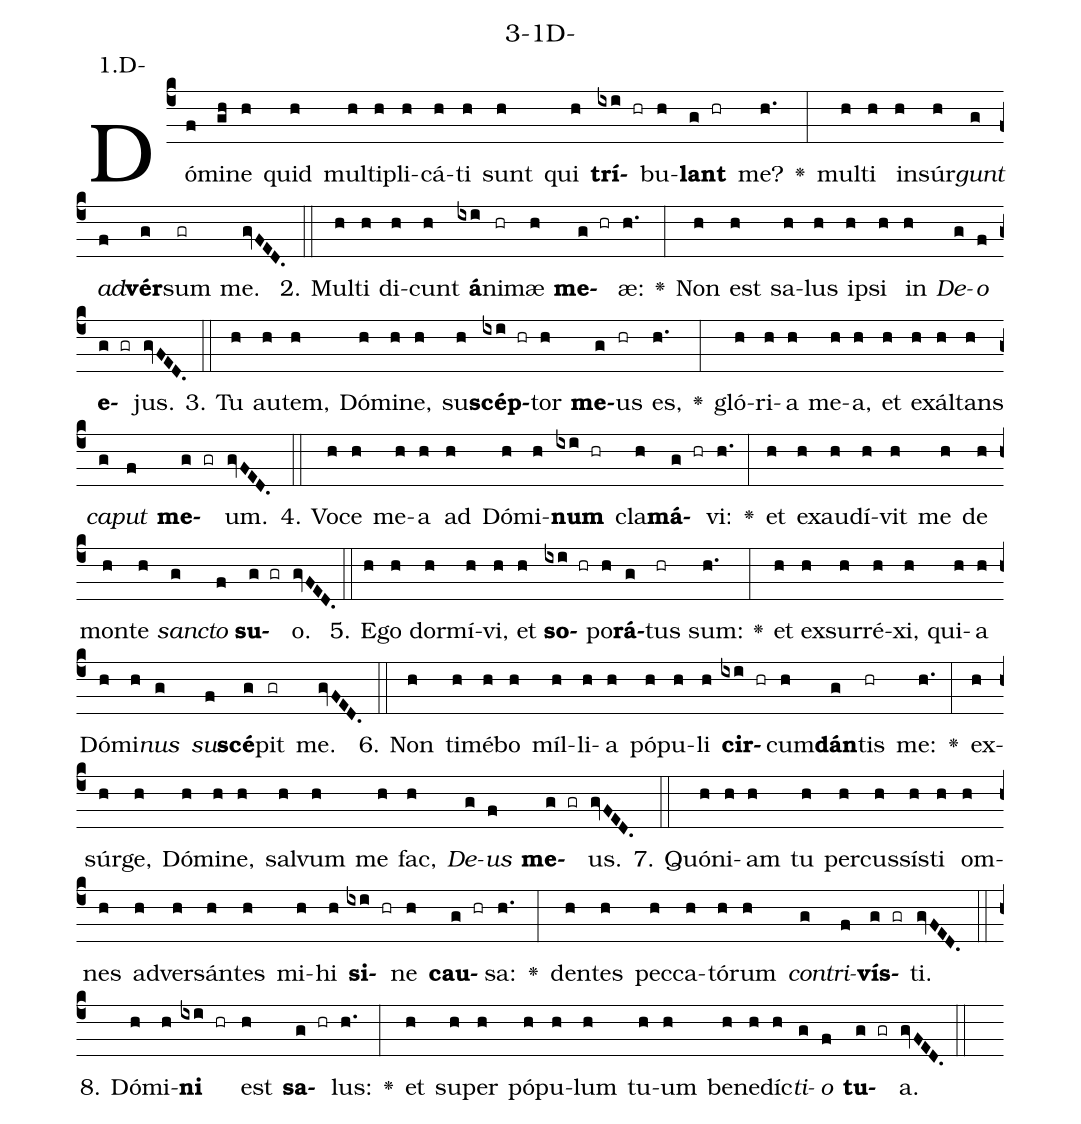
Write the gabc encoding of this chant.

name: 3-1D-;
annotation: 1.D-;
%%
(c4)Dó(f)mi(gh)ne(h) quid(h) mul(h)ti(h)pli(h)cá(h)ti(h) sunt(h) qui(h) <b>trí</b>(ixi hr)bu(h)<b>lant</b>(g hr) me?(h.) <v>\greheightstar</v>(:) mul(h)ti(h) in(h)súr(h)<i>gunt</i>(g) <i>ad</i>(f)<b>vér</b>(g)sum(gr) me.(gvFED.) (::)
2. Mul(h)ti(h) di(h)cunt(h) <b>á</b>(ixi)ni(hr)mæ(h) <b>me</b>(g hr)æ:(h.) <v>\greheightstar</v>(:) Non(h) est(h) sa(h)lus(h) ip(h)si(h) in(h) <i>De</i>(g)<i>o</i>(f) <b>e</b>(g gr)jus.(gvFED.) (::)
3. Tu(h) au(h)tem,(h) Dó(h)mi(h)ne,(h) su(h)<b>scép</b>(ixi hr)tor(h) <b>me</b>(g)us(hr) es,(h.) <v>\greheightstar</v>(:) gló(h)ri(h)a(h) me(h)a,(h) et(h) ex(h)ál(h)tans(h) <i>ca</i>(g)<i>put</i>(f) <b>me</b>(g gr)um.(gvFED.) (::)
4. Vo(h)ce(h) me(h)a(h) ad(h) Dó(h)mi(h)<b>num</b>(ixi hr) cla(h)<b>má</b>(g hr)vi:(h.) <v>\greheightstar</v>(:) et(h) ex(h)au(h)dí(h)vit(h) me(h) de(h) mon(h)te(h) <i>sanc</i>(g)<i>to</i>(f) <b>su</b>(g gr)o.(gvFED.) (::)
5. E(h)go(h) dor(h)mí(h)vi,(h) et(h) <b>so</b>(ixi hr)po(h)<b>rá</b>(g)tus(hr) sum:(h.) <v>\greheightstar</v>(:) et(h) ex(h)sur(h)ré(h)xi,(h) qui(h)a(h) Dó(h)mi(h)<i>nus</i>(g) <i>su</i>(f)<b>scé</b>(g)pit(gr) me.(gvFED.) (::)
6. Non(h) ti(h)mé(h)bo(h) míl(h)li(h)a(h) pó(h)pu(h)li(h) <b>cir</b>(ixi hr)cum(h)<b>dán</b>(g)tis(hr) me:(h.) <v>\greheightstar</v>(:) ex(h)súr(h)ge,(h) Dó(h)mi(h)ne,(h) sal(h)vum(h) me(h) fac,(h) <i>De</i>(g)<i>us</i>(f) <b>me</b>(g gr)us.(gvFED.) (::)
7. Quón(h)i(h)am(h) tu(h) per(h)cus(h)sís(h)ti(h) om(h)nes(h) ad(h)ver(h)sán(h)tes(h) mi(h)hi(h) <b>si</b>(ixi hr)ne(h) <b>cau</b>(g hr)sa:(h.) <v>\greheightstar</v>(:) den(h)tes(h) pec(h)ca(h)tó(h)rum(h) <i>con</i>(g)<i>tri</i>(f)<b>vís</b>(g gr)ti.(gvFED.) (::)
8. Dó(h)mi(h)<b>ni</b>(ixi hr) est(h) <b>sa</b>(g hr)lus:(h.) <v>\greheightstar</v>(:) et(h) su(h)per(h) pó(h)pu(h)lum(h) tu(h)um(h) be(h)ne(h)díc(h)<i>ti</i>(g)<i>o</i>(f) <b>tu</b>(g gr)a.(gvFED.) (::)
